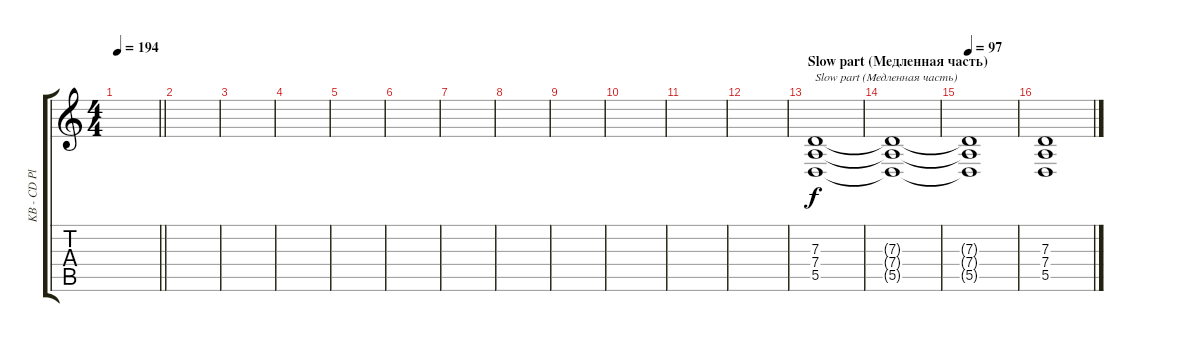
\track ("KB - CD Player" "KB - CD Pl") {instrument synthstrings1}
\staff {score tabs}
\tuning (E4 B3 G3 D3 A2 E2) {hide}
\ts (4 4)
\tempo 194
\clef g2
\barLineRight lightlight
\ks c
|
|
|
|
|
|
|
|
|
|
|
|
\section ("" "Slow part (Медленная часть)")
(7.3 7.4 5.5).1{txt "Slow part (Медленная часть)"} |
(7.3{t} 7.4{t} 5.5{t}).1 |
\tempo 97
(7.3{t} 7.4{t} 5.5{t}).1 |
(7.3 7.4 5.5).1
